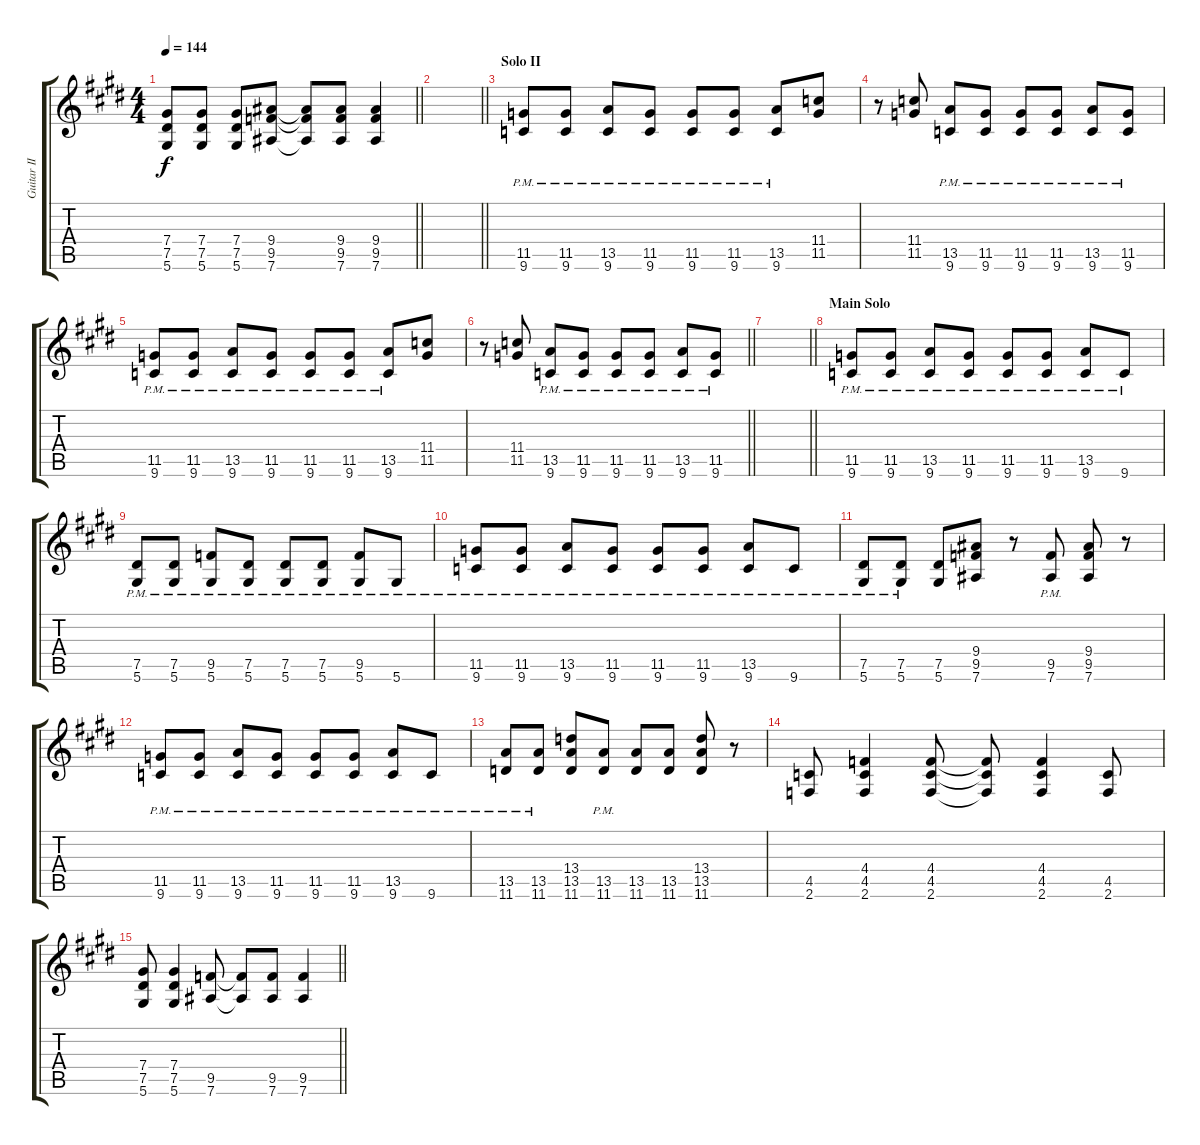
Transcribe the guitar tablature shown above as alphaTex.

\track ("Guitar II" "Guitar II") {instrument distortionguitar}
\staff {score tabs}
\tuning (Eb4 Bb3 Gb3 Db3 Ab2 Eb2) {hide}
\ts (4 4)
\tempo 144
\clef g2
\barLineRight lightlight
\ks c#minor
(7.4 7.5 5.6).8{dy f} (7.4 7.5 5.6).8 (7.4 7.5 5.6).8 (9.4 9.5 7.6).8 (9.4{t} 9.5{t} 7.6{t}).8 (9.4 9.5 7.6).8 (9.4 9.5 7.6).4 |
\barLineRight lightlight
|
\section ("" "Solo II")
(11.5{pm} 9.6{pm}).8 (11.5{pm} 9.6{pm}).8 (13.5{pm} 9.6{pm}).8 (11.5{pm} 9.6{pm}).8 (11.5{pm} 9.6{pm}).8 (11.5{pm} 9.6{pm}).8 (13.5{pm} 9.6{pm}).8 (11.4 11.5).8 |
r.8 (11.4 11.5).8 (13.5{pm} 9.6{pm}).8 (11.5{pm} 9.6{pm}).8 (11.5{pm} 9.6{pm}).8 (11.5{pm} 9.6{pm}).8 (13.5{pm} 9.6{pm}).8 (11.5{pm} 9.6{pm}).8 |
(11.5{pm} 9.6{pm}).8 (11.5{pm} 9.6{pm}).8 (13.5{pm} 9.6{pm}).8 (11.5{pm} 9.6{pm}).8 (11.5{pm} 9.6{pm}).8 (11.5{pm} 9.6{pm}).8 (13.5{pm} 9.6{pm}).8 (11.4 11.5).8 |
\barLineRight lightlight
r.8 (11.4 11.5).8 (13.5{pm} 9.6{pm}).8 (11.5{pm} 9.6{pm}).8 (11.5{pm} 9.6{pm}).8 (11.5{pm} 9.6{pm}).8 (13.5{pm} 9.6{pm}).8 (11.5{pm} 9.6{pm}).8 |
\barLineRight lightlight
|
\section ("" "Main Solo")
(11.5{pm} 9.6{pm}).8 (11.5{pm} 9.6{pm}).8 (13.5{pm} 9.6{pm}).8 (11.5{pm} 9.6{pm}).8 (11.5{pm} 9.6{pm}).8 (11.5{pm} 9.6{pm}).8 (13.5{pm} 9.6{pm}).8 9.6{pm}.8 |
(7.5{pm} 5.6{pm}).8 (7.5{pm} 5.6{pm}).8 (9.5{pm} 5.6{pm}).8 (7.5{pm} 5.6{pm}).8 (7.5{pm} 5.6{pm}).8 (7.5{pm} 5.6{pm}).8 (9.5{pm} 5.6{pm}).8 5.6{pm}.8 |
(11.5{pm} 9.6{pm}).8 (11.5{pm} 9.6{pm}).8 (13.5{pm} 9.6{pm}).8 (11.5{pm} 9.6{pm}).8 (11.5{pm} 9.6{pm}).8 (11.5{pm} 9.6{pm}).8 (13.5{pm} 9.6{pm}).8 9.6{pm}.8 |
(7.5{pm} 5.6{pm}).8 (7.5{pm} 5.6{pm}).8 (7.5 5.6).8 (9.4 9.5 7.6).8 r.8 (9.5{pm} 7.6{pm}).8 (9.4 9.5 7.6).8 r.8 |
(11.5{pm} 9.6{pm}).8 (11.5{pm} 9.6{pm}).8 (13.5{pm} 9.6{pm}).8 (11.5{pm} 9.6{pm}).8 (11.5{pm} 9.6{pm}).8 (11.5{pm} 9.6{pm}).8 (13.5{pm} 9.6{pm}).8 9.6{pm}.8 |
(13.5{pm} 11.6{pm}).8 (13.5{pm} 11.6{pm}).8 (13.4 13.5 11.6).8 (13.5{pm} 11.6{pm}).8 (13.5 11.6).8 (13.5 11.6).8 (13.4 13.5 11.6).8 r.8 |
(4.5 2.6).8 (4.4 4.5 2.6).4 (4.4 4.5 2.6).8 (4.4{t} 4.5{t} 2.6{t}).8 (4.4 4.5 2.6).4 (4.5 2.6).8 |
\barLineRight lightlight
(7.4 7.5 5.6).8 (7.4 7.5 5.6).4 (9.5 7.6).8 (9.5{t} 7.6{t}).8 (9.5 7.6).8 (9.5 7.6).4
